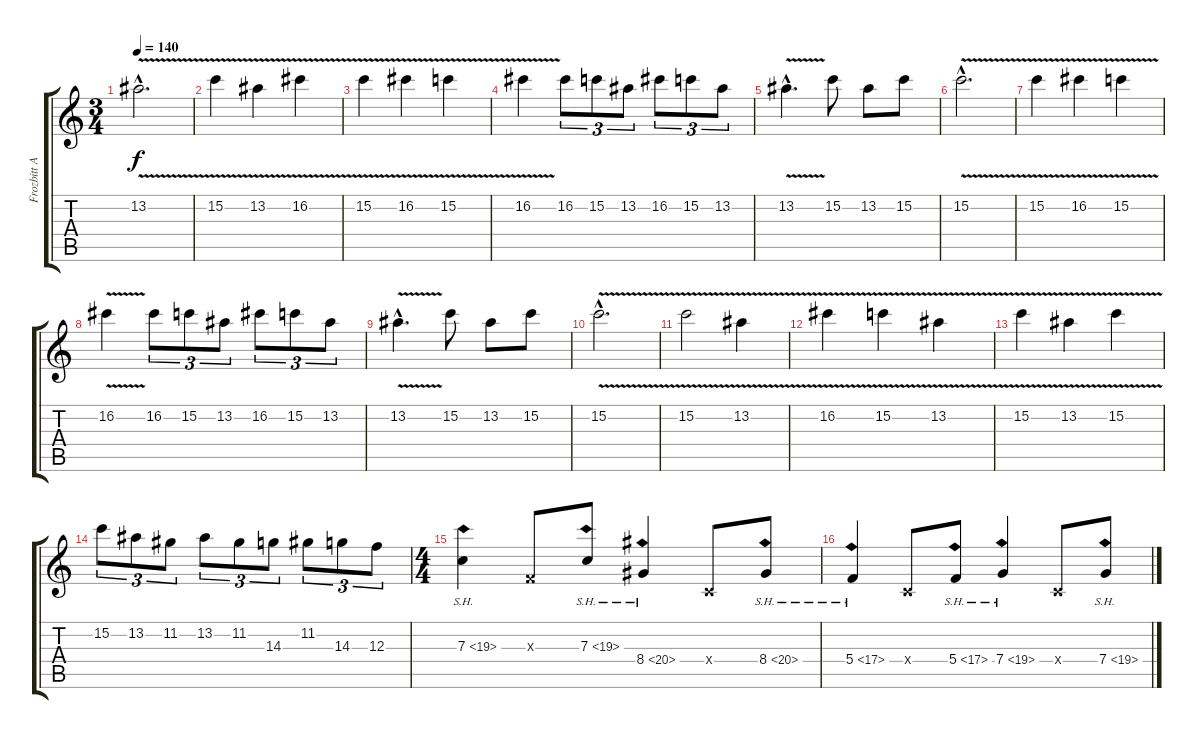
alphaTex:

\track ("Frozbitt Addictorius" "Frozbitt A") {instrument distortionguitar}
\staff {score tabs}
\tuning (D4 A3 F3 C3 G2 C2) {hide}
\ts (3 4)
\tempo 140
\clef g2
\ks c
13.2{v hac}.2{d dy f} |
15.2{v}.4 13.2{v}.4 16.2{v}.4 |
15.2{v}.4 16.2{v}.4 15.2{v}.4 |
16.2{v}.4 16.2.8{tu (3 2)} 15.2.8{tu (3 2)} 13.2.8{tu (3 2)} 16.2.8{tu (3 2)} 15.2.8{tu (3 2)} 13.2.8{tu (3 2)} |
13.2{v hac}.4{d} 15.2.8 13.2.8 15.2.8 |
15.2{v hac}.2{d} |
15.2{v}.4 16.2{v}.4 15.2{v}.4 |
16.2{v}.4 16.2.8{tu (3 2)} 15.2.8{tu (3 2)} 13.2.8{tu (3 2)} 16.2.8{tu (3 2)} 15.2.8{tu (3 2)} 13.2.8{tu (3 2)} |
13.2{v hac}.4{d} 15.2.8 13.2.8 15.2.8 |
15.2{v hac}.2{d} |
15.2{v}.2 13.2{v}.4 |
16.2{v}.4 15.2{v}.4 13.2{v}.4 |
15.2{v}.4 13.2{v}.4 15.2{v}.4 |
15.2.8{tu (3 2)} 13.2.8{tu (3 2)} 11.2.8{tu (3 2)} 13.2.8{tu (3 2)} 11.2.8{tu (3 2)} 14.3.8{tu (3 2)} 11.2.8{tu (3 2)} 14.3.8{tu (3 2)} 12.3.8{tu (3 2)} |
\ts (4 4)
7.3{sh 12}.4 0.3{x}.8 7.3{sh 12}.8 8.4{sh 12}.4 0.4{x}.8 8.4{sh 12}.8 |
5.4{sh 12}.4 0.4{x}.8 5.4{sh 12}.8 7.4{sh 12}.4 0.4{x}.8 7.4{sh 12}.8
